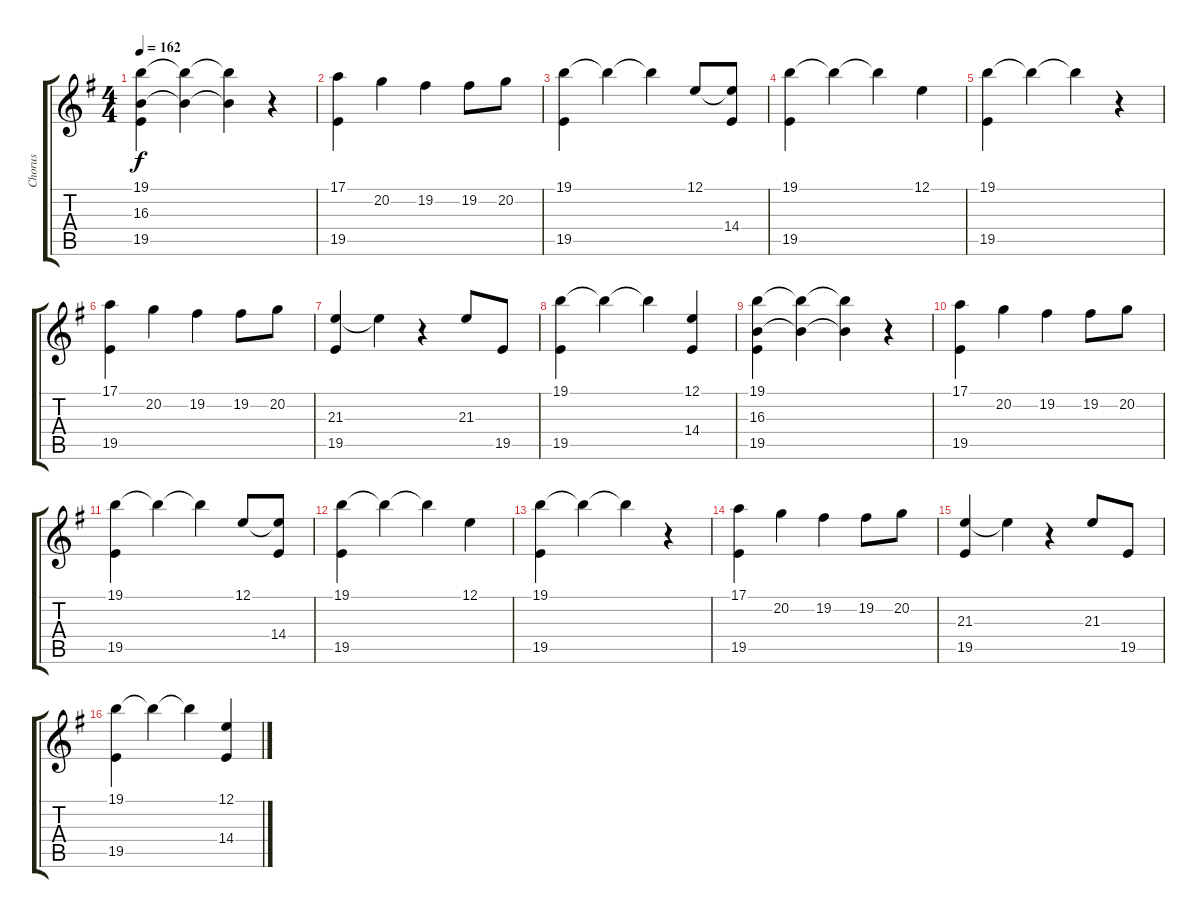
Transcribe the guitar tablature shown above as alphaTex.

\track ("Chorus" "Chorus") {instrument trumpet}
\staff {score tabs}
\tuning (E4 B3 G3 D3 A2 E2) {hide}
\ts (4 4)
\tempo 162
\clef g2
\ks g
(19.1 16.3 19.5).4{dy f} (19.1{t} 16.3{t}).4 (19.1{t} 16.3{t}).4 r.4 |
(17.1 19.5).4 20.2.4 19.2.4 19.2.8 20.2.8 |
(19.1 19.5).4 19.1{t}.4 19.1{t}.4 12.1.8 (12.1{t} 14.4).8 |
(19.1 19.5).4 19.1{t}.4 19.1{t}.4 12.1.4 |
(19.1 19.5).4 19.1{t}.4 19.1{t}.4 r.4 |
(17.1 19.5).4 20.2.4 19.2.4 19.2.8 20.2.8 |
(21.3 19.5).4 21.3{t}.4 r.4 21.3.8 19.5.8 |
(19.1 19.5).4 19.1{t}.4 19.1{t}.4 (12.1 14.4).4 |
(19.1 16.3 19.5).4 (19.1{t} 16.3{t}).4 (19.1{t} 16.3{t}).4 r.4 |
(17.1 19.5).4 20.2.4 19.2.4 19.2.8 20.2.8 |
(19.1 19.5).4 19.1{t}.4 19.1{t}.4 12.1.8 (12.1{t} 14.4).8 |
(19.1 19.5).4 19.1{t}.4 19.1{t}.4 12.1.4 |
(19.1 19.5).4 19.1{t}.4 19.1{t}.4 r.4 |
(17.1 19.5).4 20.2.4 19.2.4 19.2.8 20.2.8 |
(21.3 19.5).4 21.3{t}.4 r.4 21.3.8 19.5.8 |
(19.1 19.5).4 19.1{t}.4 19.1{t}.4 (12.1 14.4).4
